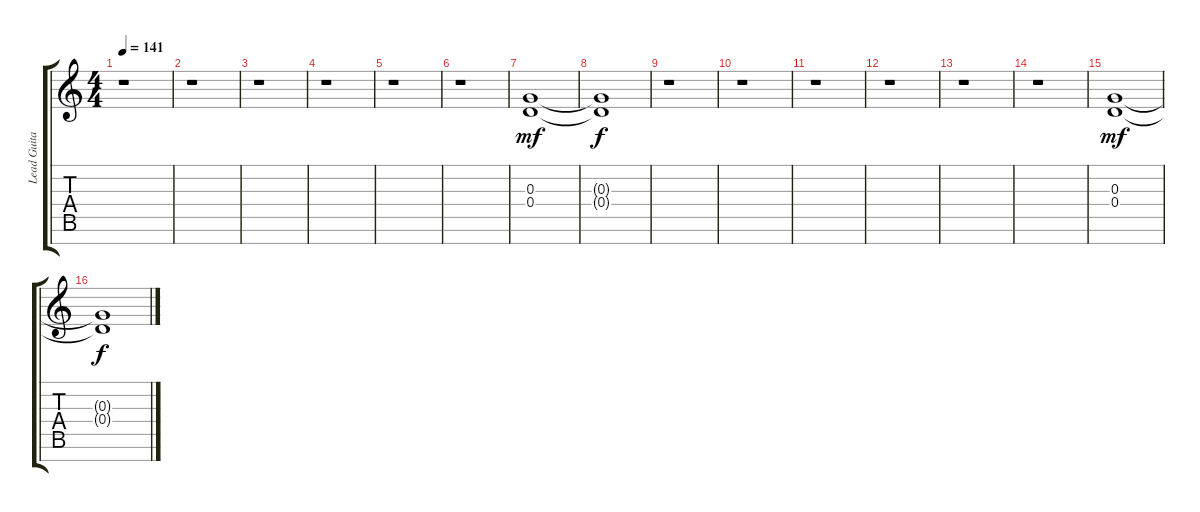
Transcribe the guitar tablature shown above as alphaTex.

\track ("Lead Guitar 1" "Lead Guita") {instrument distortionguitar}
\staff {score tabs}
\tuning (E4 B3 G3 D3 A2 E2 B1) {hide}
\ts (4 4)
\tempo 141
\clef g2
\ks c
r.1{dy f} |
r.1 |
r.1 |
r.1 |
r.1 |
r.1 |
(0.3 0.4).1{dy mf} |
(0.3{t} 0.4{t}).1{dy f} |
r.1 |
r.1 |
r.1 |
r.1 |
r.1 |
r.1 |
(0.3 0.4).1{dy mf} |
(0.3{t} 0.4{t}).1{dy f}
